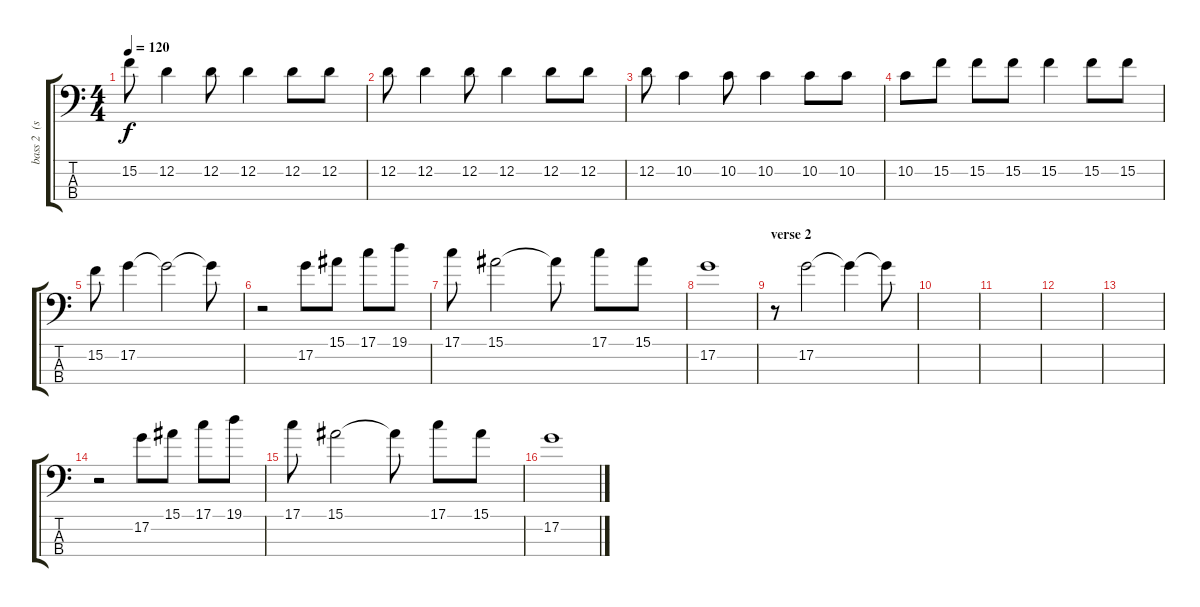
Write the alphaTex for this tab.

\track ("bass 2  (solo)" "bass 2  (s") {instrument electricguitarjazz}
\staff {score tabs}
\tuning (G2 D2 A1 E1) {hide}
\ts (4 4)
\tempo 120
\clef f4
\ks c
15.2.8{dy f} 12.2.4 12.2.8 12.2.4 12.2.8 12.2.8 |
12.2.8 12.2.4 12.2.8 12.2.4 12.2.8 12.2.8 |
12.2.8 10.2.4 10.2.8 10.2.4 10.2.8 10.2.8 |
10.2.8 15.2.8 15.2.8 15.2.8 15.2.4 15.2.8 15.2.8 |
15.2.8 17.2.4{volume 14} 17.2{t}.2 17.2{t}.8 |
r.2 17.2.8 15.1.8 17.1.8 19.1.8 |
17.1.8 15.1.2 15.1{t}.8 17.1.8 15.1.8 |
17.2.1 |
\section ("" "verse 2")
r.8 17.2.2 17.2{t}.4 17.2{t}.8 |
|
|
|
|
r.2 17.2.8 15.1.8 17.1.8 19.1.8 |
17.1.8 15.1.2 15.1{t}.8 17.1.8 15.1.8 |
17.2.1
